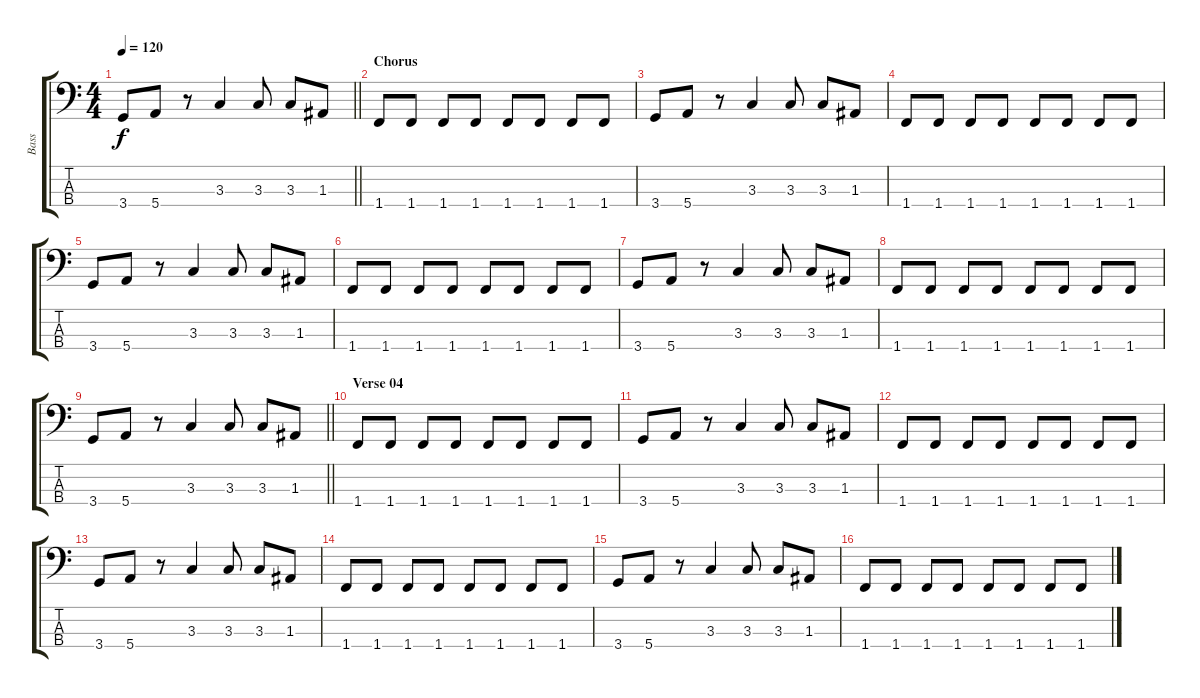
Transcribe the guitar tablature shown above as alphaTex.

\track ("Bass" "Bass") {instrument electricbassfinger}
\staff {score tabs}
\tuning (G2 D2 A1 E1) {hide}
\ts (4 4)
\tempo 120
\clef f4
\barLineRight lightlight
\ks c
3.4.8{dy f} 5.4.8 r.8 3.3.4 3.3.8 3.3.8 1.3.8 |
\section ("" "Chorus")
1.4.8 1.4.8 1.4.8 1.4.8 1.4.8 1.4.8 1.4.8 1.4.8 |
3.4.8 5.4.8 r.8 3.3.4 3.3.8 3.3.8 1.3.8 |
1.4.8 1.4.8 1.4.8 1.4.8 1.4.8 1.4.8 1.4.8 1.4.8 |
3.4.8 5.4.8 r.8 3.3.4 3.3.8 3.3.8 1.3.8 |
1.4.8 1.4.8 1.4.8 1.4.8 1.4.8 1.4.8 1.4.8 1.4.8 |
3.4.8 5.4.8 r.8 3.3.4 3.3.8 3.3.8 1.3.8 |
1.4.8 1.4.8 1.4.8 1.4.8 1.4.8 1.4.8 1.4.8 1.4.8 |
\barLineRight lightlight
3.4.8 5.4.8 r.8 3.3.4 3.3.8 3.3.8 1.3.8 |
\section ("" "Verse 04")
1.4.8 1.4.8 1.4.8 1.4.8 1.4.8 1.4.8 1.4.8 1.4.8 |
3.4.8 5.4.8 r.8 3.3.4 3.3.8 3.3.8 1.3.8 |
1.4.8 1.4.8 1.4.8 1.4.8 1.4.8 1.4.8 1.4.8 1.4.8 |
3.4.8 5.4.8 r.8 3.3.4 3.3.8 3.3.8 1.3.8 |
1.4.8 1.4.8 1.4.8 1.4.8 1.4.8 1.4.8 1.4.8 1.4.8 |
3.4.8 5.4.8 r.8 3.3.4 3.3.8 3.3.8 1.3.8 |
1.4.8 1.4.8 1.4.8 1.4.8 1.4.8 1.4.8 1.4.8 1.4.8
